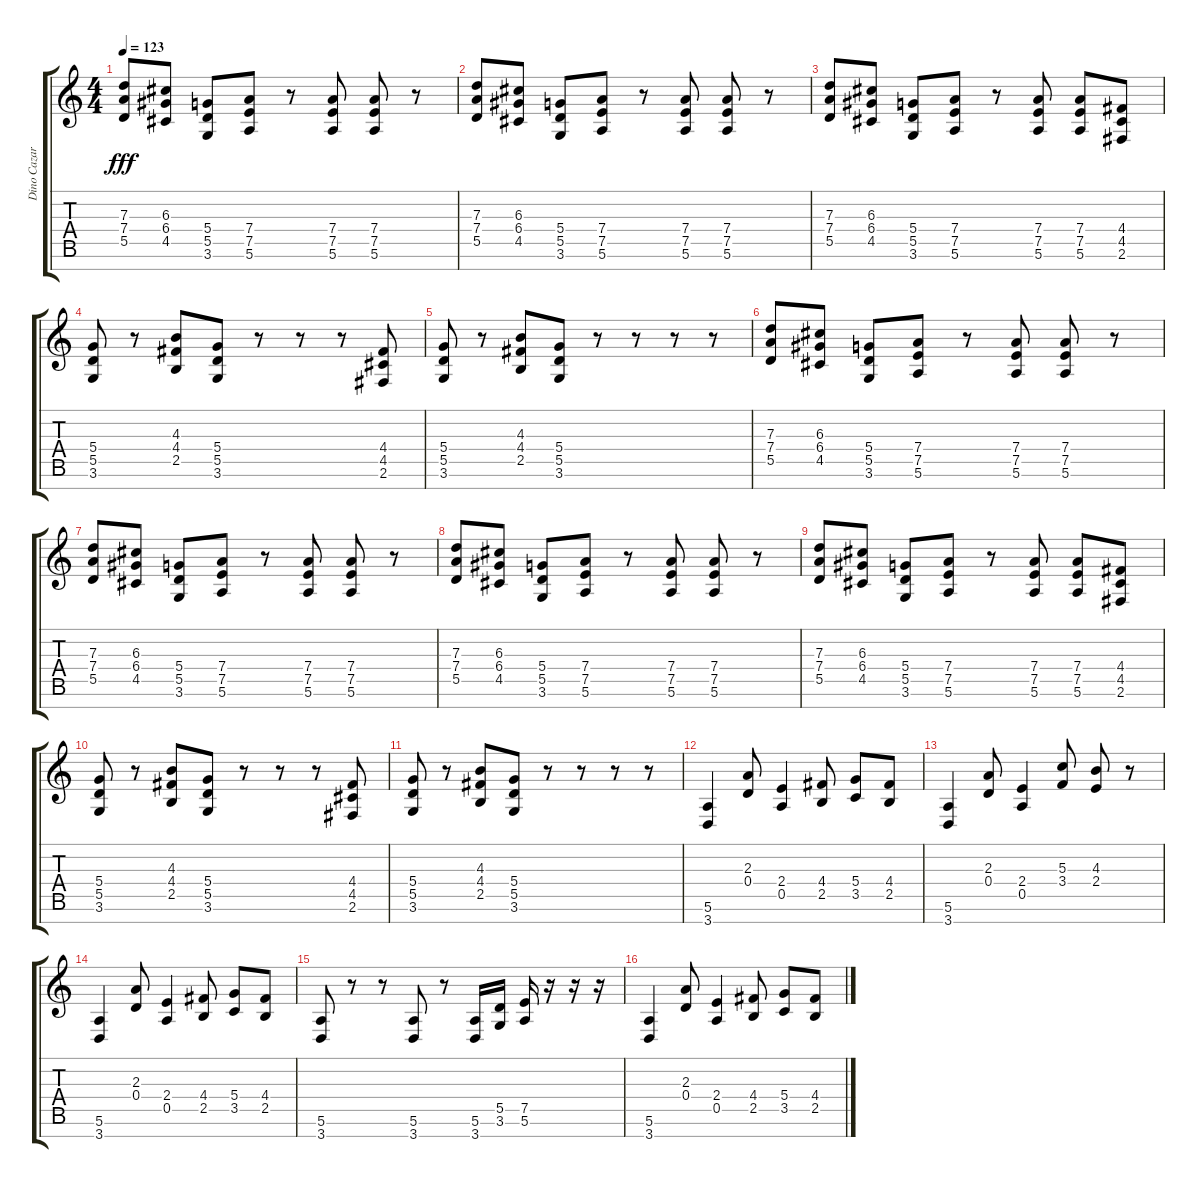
\track ("Dino Cazares" "Dino Cazar") {instrument distortionguitar}
\staff {score tabs}
\tuning (E4 B3 G3 D3 A2 E2 B1) {hide}
\ts (4 4)
\tempo 123
\clef g2
\ks c
(7.3 7.4 5.5).8{dy fff} (6.3 6.4 4.5).8 (5.4 5.5 3.6).8 (7.4 7.5 5.6).8 r.8 (7.4 7.5 5.6).8 (7.4 7.5 5.6).8 r.8 |
(7.3 7.4 5.5).8 (6.3 6.4 4.5).8 (5.4 5.5 3.6).8 (7.4 7.5 5.6).8 r.8 (7.4 7.5 5.6).8 (7.4 7.5 5.6).8 r.8 |
(7.3 7.4 5.5).8 (6.3 6.4 4.5).8 (5.4 5.5 3.6).8 (7.4 7.5 5.6).8 r.8 (7.4 7.5 5.6).8 (7.4 7.5 5.6).8 (4.4 4.5 2.6).8 |
(5.4 5.5 3.6).8 r.8 (4.3 4.4 2.5).8 (5.4 5.5 3.6).8 r.8 r.8 r.8 (4.4 4.5 2.6).8 |
(5.4 5.5 3.6).8 r.8 (4.3 4.4 2.5).8 (5.4 5.5 3.6).8 r.8 r.8 r.8 r.8 |
(7.3 7.4 5.5).8 (6.3 6.4 4.5).8 (5.4 5.5 3.6).8 (7.4 7.5 5.6).8 r.8 (7.4 7.5 5.6).8 (7.4 7.5 5.6).8 r.8 |
(7.3 7.4 5.5).8 (6.3 6.4 4.5).8 (5.4 5.5 3.6).8 (7.4 7.5 5.6).8 r.8 (7.4 7.5 5.6).8 (7.4 7.5 5.6).8 r.8 |
(7.3 7.4 5.5).8 (6.3 6.4 4.5).8 (5.4 5.5 3.6).8 (7.4 7.5 5.6).8 r.8 (7.4 7.5 5.6).8 (7.4 7.5 5.6).8 r.8 |
(7.3 7.4 5.5).8 (6.3 6.4 4.5).8 (5.4 5.5 3.6).8 (7.4 7.5 5.6).8 r.8 (7.4 7.5 5.6).8 (7.4 7.5 5.6).8 (4.4 4.5 2.6).8 |
(5.4 5.5 3.6).8 r.8 (4.3 4.4 2.5).8 (5.4 5.5 3.6).8 r.8 r.8 r.8 (4.4 4.5 2.6).8 |
(5.4 5.5 3.6).8 r.8 (4.3 4.4 2.5).8 (5.4 5.5 3.6).8 r.8 r.8 r.8 r.8 |
(5.6 3.7).4 (2.3 0.4).8 (2.4 0.5).4 (4.4 2.5).8 (5.4 3.5).8 (4.4 2.5).8 |
(5.6 3.7).4 (2.3 0.4).8 (2.4 0.5).4 (5.3 3.4).8 (4.3 2.4).8 r.8 |
(5.6 3.7).4 (2.3 0.4).8 (2.4 0.5).4 (4.4 2.5).8 (5.4 3.5).8 (4.4 2.5).8 |
(5.6 3.7).8 r.8 r.8 (5.6 3.7).8 r.8 (5.6 3.7).16 (5.5 3.6).16 (7.5 5.6).16 r.16 r.16 r.16 |
(5.6 3.7).4 (2.3 0.4).8 (2.4 0.5).4 (4.4 2.5).8 (5.4 3.5).8 (4.4 2.5).8
